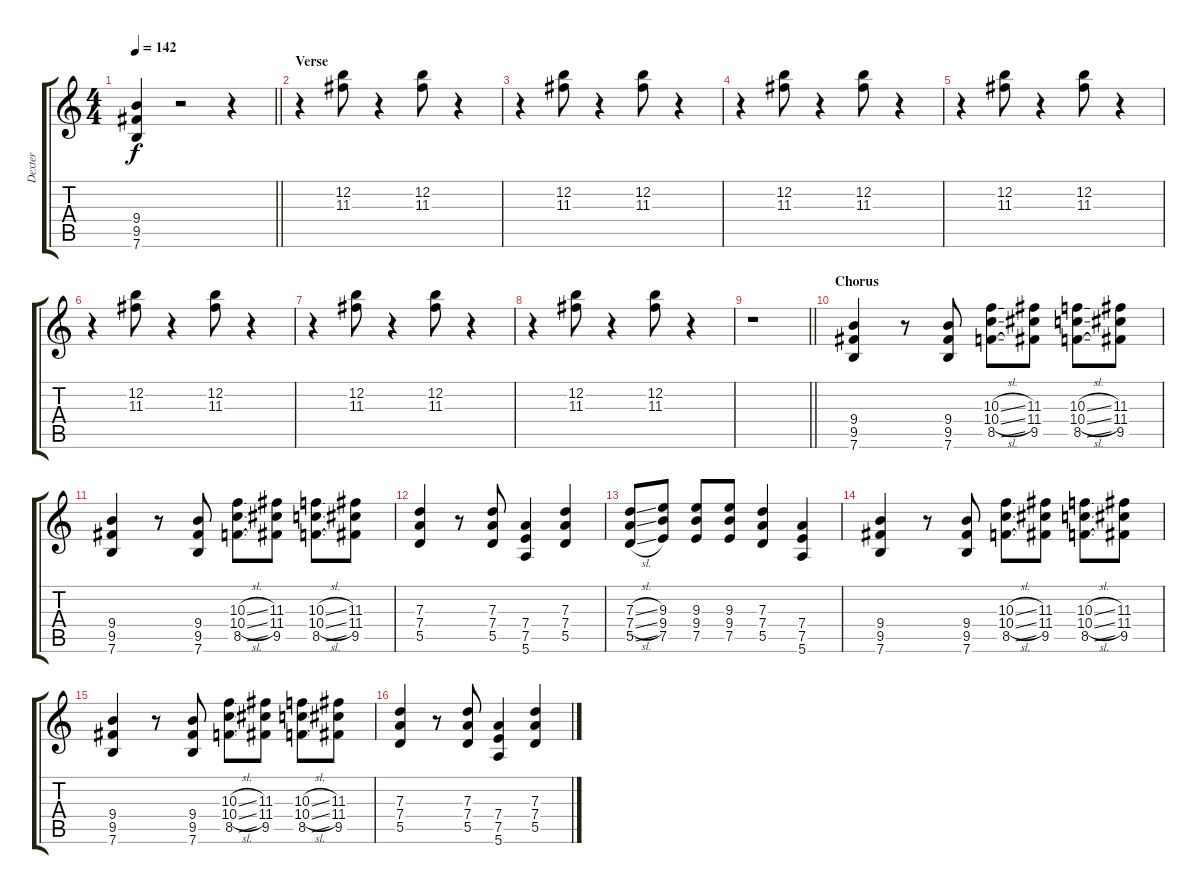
\track ("Dexter" "Dexter") {instrument distortionguitar}
\staff {score tabs}
\tuning (E4 B3 G3 D3 A2 E2) {hide}
\ts (4 4)
\tempo 142
\clef g2
\barLineRight lightlight
\ks c
(9.4 9.5 7.6).4{dy f} r.2 r.4 |
\section ("" "Verse ")
r.4 (12.2 11.3).8 r.4 (12.2 11.3).8 r.4 |
r.4 (12.2 11.3).8 r.4 (12.2 11.3).8 r.4 |
r.4 (12.2 11.3).8 r.4 (12.2 11.3).8 r.4 |
r.4 (12.2 11.3).8 r.4 (12.2 11.3).8 r.4 |
r.4 (12.2 11.3).8 r.4 (12.2 11.3).8 r.4 |
r.4 (12.2 11.3).8 r.4 (12.2 11.3).8 r.4 |
r.4 (12.2 11.3).8 r.4 (12.2 11.3).8 r.4 |
\barLineRight lightlight
r.1 |
\section ("" "Chorus ")
(9.4 9.5 7.6).4 r.8 (9.4 9.5 7.6).8 (10.3{sl} 10.4{sl} 8.5{sl}).8 (11.3 11.4 9.5).8 (10.3{sl} 10.4{sl} 8.5{sl}).8 (11.3 11.4 9.5).8 |
(9.4 9.5 7.6).4 r.8 (9.4 9.5 7.6).8 (10.3{sl} 10.4{sl} 8.5{sl}).8 (11.3 11.4 9.5).8 (10.3{sl} 10.4{sl} 8.5{sl}).8 (11.3 11.4 9.5).8 |
(7.3 7.4 5.5).4 r.8 (7.3 7.4 5.5).8 (7.4 7.5 5.6).4 (7.3 7.4 5.5).4 |
(7.3{sl} 7.4{sl} 5.5{sl}).8 (9.3 9.4 7.5).8 (9.3 9.4 7.5).8 (9.3 9.4 7.5).8 (7.3 7.4 5.5).4 (7.4 7.5 5.6).4 |
(9.4 9.5 7.6).4 r.8 (9.4 9.5 7.6).8 (10.3{sl} 10.4{sl} 8.5{sl}).8 (11.3 11.4 9.5).8 (10.3{sl} 10.4{sl} 8.5{sl}).8 (11.3 11.4 9.5).8 |
(9.4 9.5 7.6).4 r.8 (9.4 9.5 7.6).8 (10.3{sl} 10.4{sl} 8.5{sl}).8 (11.3 11.4 9.5).8 (10.3{sl} 10.4{sl} 8.5{sl}).8 (11.3 11.4 9.5).8 |
(7.3 7.4 5.5).4 r.8 (7.3 7.4 5.5).8 (7.4 7.5 5.6).4 (7.3 7.4 5.5).4
